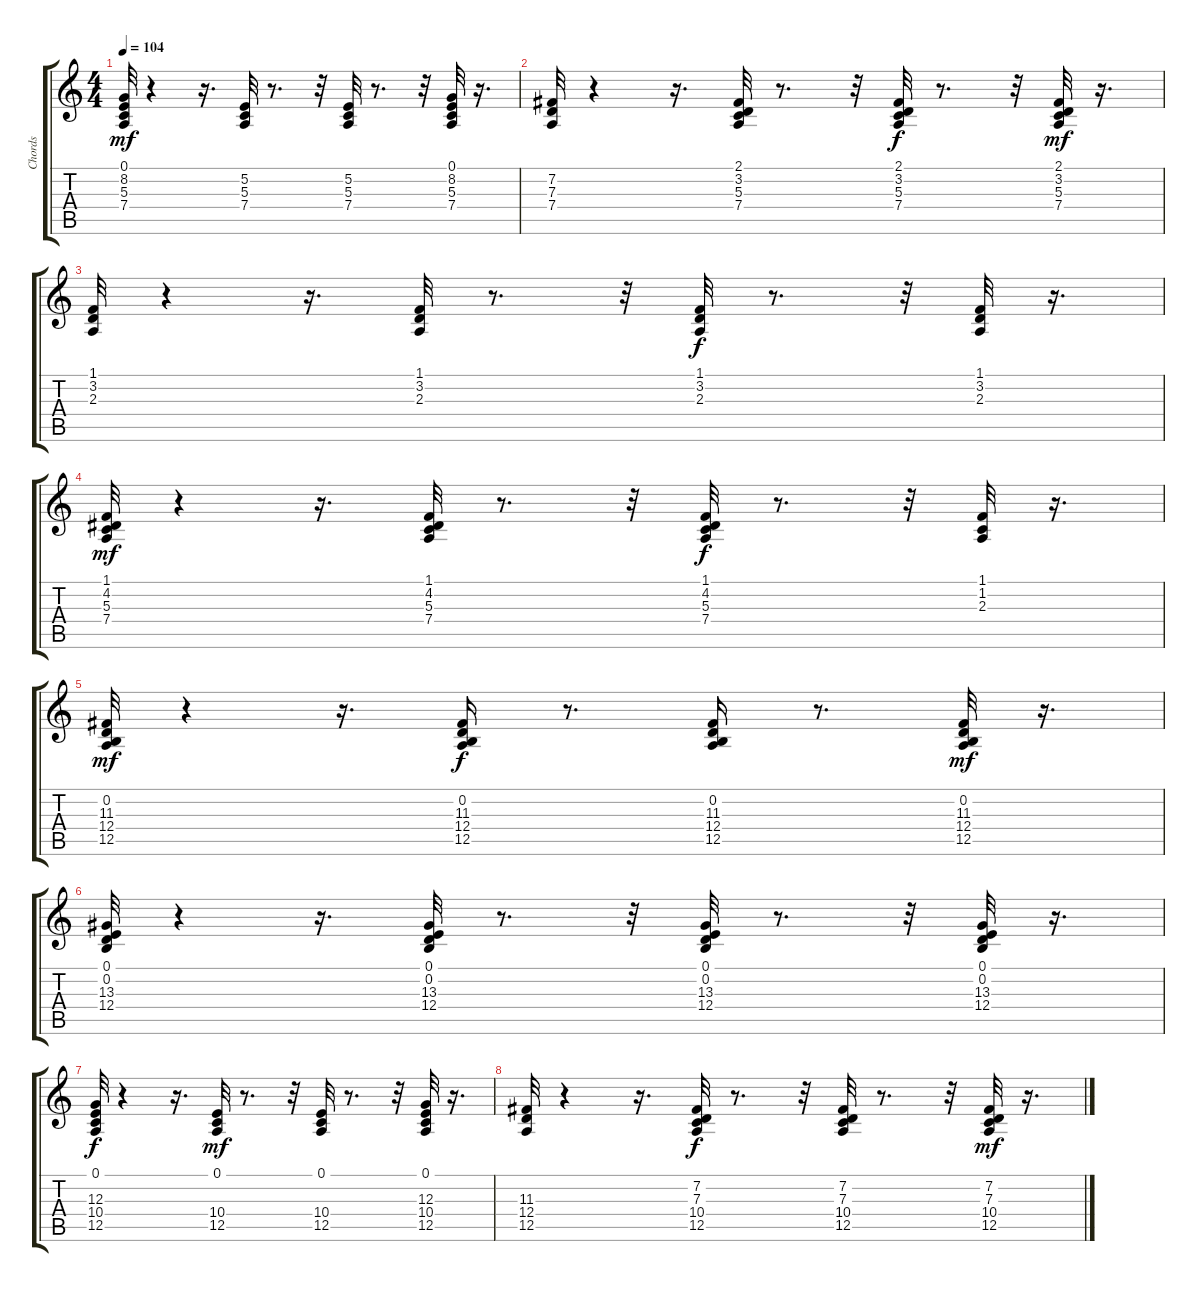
\track ("Chords" "Chords") {instrument acousticgrandpiano}
\staff {score tabs}
\tuning (E4 B3 G3 D3 A2 E2) {hide}
\ts (4 4)
\tempo 104
\clef g2
\ks c
(0.1 8.2 5.3 7.4).32{dy mf} r.4 r.16{d} (5.2 5.3 7.4).32 r.8{d} r.32 (5.2 5.3 7.4).32 r.8{d} r.32 (0.1 8.2 5.3 7.4).32 r.16{d} |
(7.2 7.3 7.4).32 r.4 r.16{d} (2.1 3.2 5.3 7.4).32 r.8{d} r.32 (2.1 3.2 5.3 7.4).32{dy f} r.8{d} r.32 (2.1 3.2 5.3 7.4).32{dy mf} r.16{d} |
(1.1 3.2 2.3).32 r.4 r.16{d} (1.1 3.2 2.3).32 r.8{d} r.32 (1.1 3.2 2.3).32{dy f} r.8{d} r.32 (1.1 3.2 2.3).32 r.16{d} |
(1.1 4.2 5.3 7.4).32{dy mf} r.4 r.16{d} (1.1 4.2 5.3 7.4).32 r.8{d} r.32 (1.1 4.2 5.3 7.4).32{dy f} r.8{d} r.32 (1.1 1.2 2.3).32 r.16{d} |
(0.2 11.3 12.4 12.5).32{dy mf} r.4 r.16{d} (0.2 11.3 12.4 12.5).16{dy f} r.8{d} (0.2 11.3 12.4 12.5).16 r.8{d} (0.2 11.3 12.4 12.5).32{dy mf} r.16{d} |
(0.1 0.2 13.3 12.4).32 r.4 r.16{d} (0.1 0.2 13.3 12.4).32 r.8{d} r.32 (0.1 0.2 13.3 12.4).32 r.8{d} r.32 (0.1 0.2 13.3 12.4).32 r.16{d} |
(0.1 12.3 10.4 12.5).32{dy f} r.4 r.16{d} (0.1 10.4 12.5).32{dy mf} r.8{d} r.32 (0.1 10.4 12.5).32 r.8{d} r.32 (0.1 12.3 10.4 12.5).32 r.16{d} |
(11.3 12.4 12.5).32 r.4 r.16{d} (7.2 7.3 10.4 12.5).32{dy f} r.8{d} r.32 (7.2 7.3 10.4 12.5).32 r.8{d} r.32 (7.2 7.3 10.4 12.5).32{dy mf} r.16{d}
